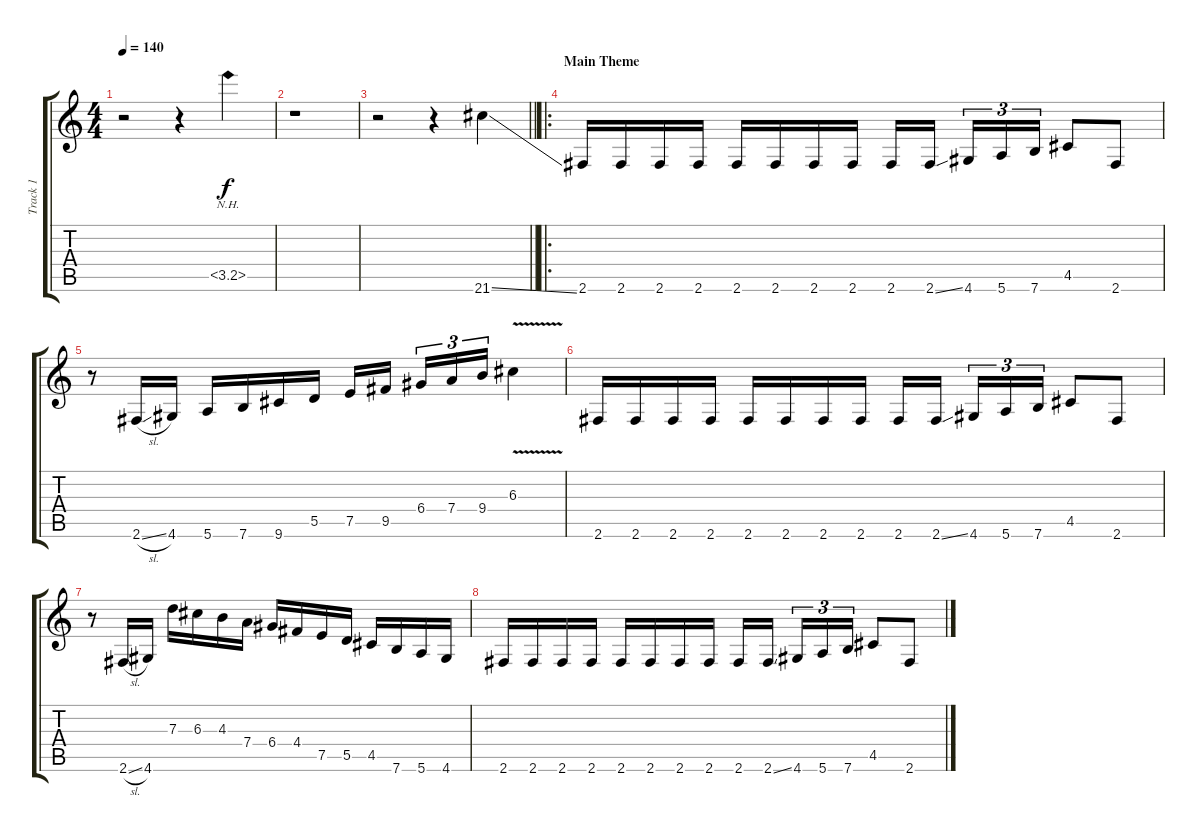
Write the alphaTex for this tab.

\track ("Track 1" "Track 1") {instrument overdrivenguitar}
\staff {score tabs}
\tuning (E4 B3 G3 D3 A2 E2) {hide}
\ts (4 4)
\tempo 140
\clef g2
\ks c
r.2{dy f} r.4 3.5{nh}.4 |
r.1 |
\barLineRight lightlight
r.2 r.4 21.6{ss}.4 |
\ro
\section ("" "Main Theme")
2.6.16 2.6.16 2.6.16 2.6.16 2.6.16 2.6.16 2.6.16 2.6.16 2.6.16 2.6{ss}.16{beam splitsecondary} 4.6.16{tu (3 2)} 5.6.16{tu (3 2)} 7.6.16{tu (3 2)} 4.5.8 2.6.8 |
r.8 2.6{sl}.16 4.6.16 5.6.16 7.6.16 9.6.16 5.5.16 7.5.16 9.5.16{beam splitsecondary} 6.4.16{tu (3 2)} 7.4.16{tu (3 2)} 9.4.16{tu (3 2)} 6.3{v}.4 |
2.6.16 2.6.16 2.6.16 2.6.16 2.6.16 2.6.16 2.6.16 2.6.16 2.6.16 2.6{ss}.16{beam splitsecondary} 4.6.16{tu (3 2)} 5.6.16{tu (3 2)} 7.6.16{tu (3 2)} 4.5.8 2.6.8 |
r.8 2.6{sl}.16 4.6.16 7.3.16 6.3.16 4.3.16 7.4.16 6.4.16 4.4.16 7.5.16 5.5.16 4.5.16 7.6.16 5.6.16 4.6.16 |
2.6.16 2.6.16 2.6.16 2.6.16 2.6.16 2.6.16 2.6.16 2.6.16 2.6.16 2.6{ss}.16{beam splitsecondary} 4.6.16{tu (3 2)} 5.6.16{tu (3 2)} 7.6.16{tu (3 2)} 4.5.8 2.6.8
